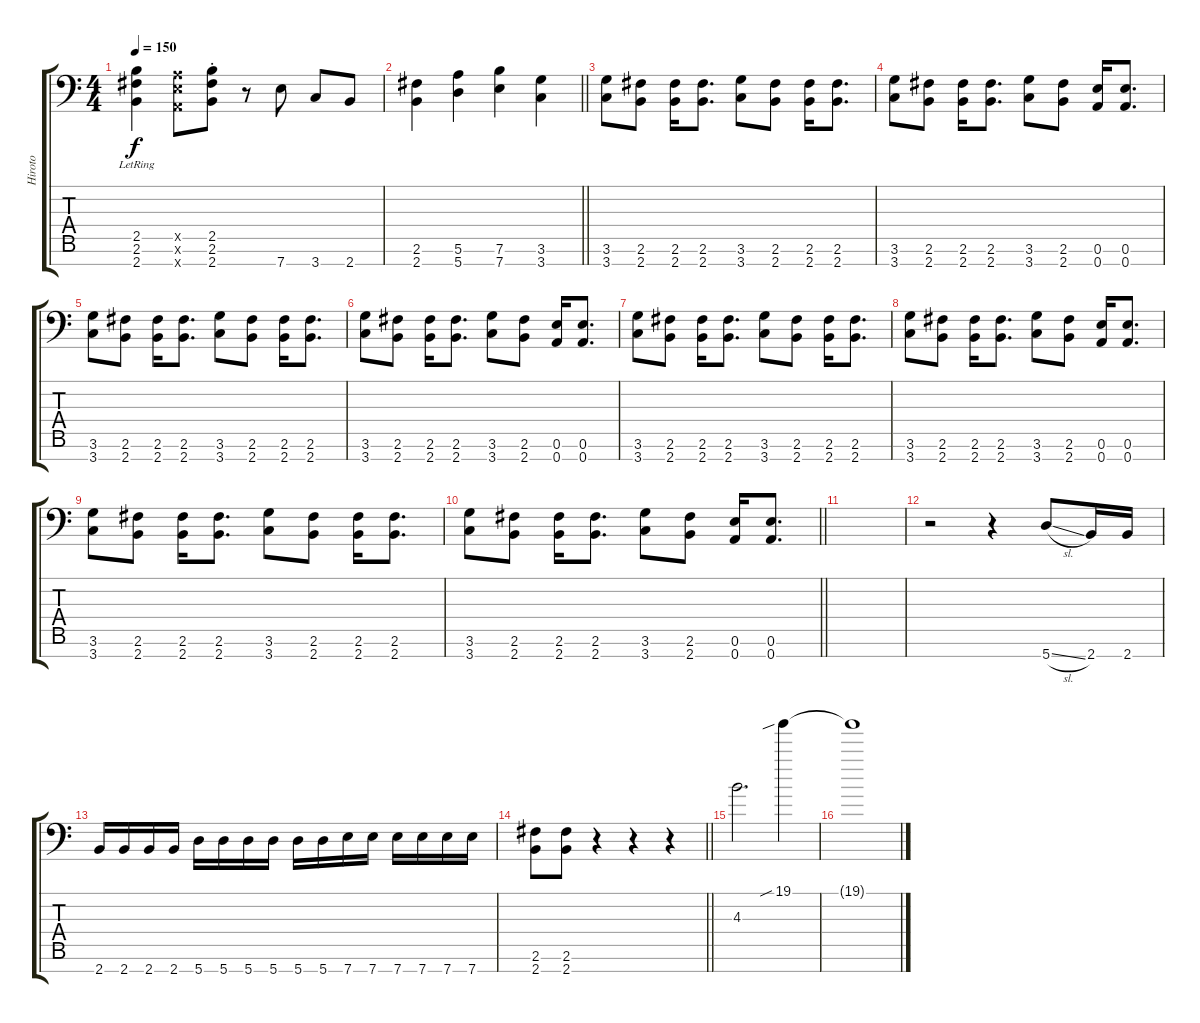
\track ("Hiroto" "Hiroto") {instrument distortionguitar}
\staff {score tabs}
\tuning (E4 B3 G3 D3 A2 E2 A1) {hide}
\ts (4 4)
\tempo 150
\clef f4
\ks c
(2.5 2.6{lr} 2.7).4{dy f} (0.5{x} 0.6{x} 0.7{x}).8 (2.5 2.6{st} 2.7).8 r.8 7.7.8 3.7.8 2.7.8 |
\barLineRight lightlight
(2.6 2.7).4 (5.6 5.7).4 (7.6 7.7).4 (3.6 3.7).4 |
\section ("" "")
(3.6 3.7).8 (2.6 2.7).8 (2.6 2.7).16 (2.6 2.7).8{d} (3.6 3.7).8 (2.6 2.7).8 (2.6 2.7).16 (2.6 2.7).8{d} |
(3.6 3.7).8 (2.6 2.7).8 (2.6 2.7).16 (2.6 2.7).8{d} (3.6 3.7).8 (2.6 2.7).8 (0.6 0.7).16 (0.6 0.7).8{d} |
(3.6 3.7).8 (2.6 2.7).8 (2.6 2.7).16 (2.6 2.7).8{d} (3.6 3.7).8 (2.6 2.7).8 (2.6 2.7).16 (2.6 2.7).8{d} |
(3.6 3.7).8 (2.6 2.7).8 (2.6 2.7).16 (2.6 2.7).8{d} (3.6 3.7).8 (2.6 2.7).8 (0.6 0.7).16 (0.6 0.7).8{d} |
(3.6 3.7).8 (2.6 2.7).8 (2.6 2.7).16 (2.6 2.7).8{d} (3.6 3.7).8 (2.6 2.7).8 (2.6 2.7).16 (2.6 2.7).8{d} |
(3.6 3.7).8 (2.6 2.7).8 (2.6 2.7).16 (2.6 2.7).8{d} (3.6 3.7).8 (2.6 2.7).8 (0.6 0.7).16 (0.6 0.7).8{d} |
(3.6 3.7).8 (2.6 2.7).8 (2.6 2.7).16 (2.6 2.7).8{d} (3.6 3.7).8 (2.6 2.7).8 (2.6 2.7).16 (2.6 2.7).8{d} |
\barLineRight lightlight
(3.6 3.7).8 (2.6 2.7).8 (2.6 2.7).16 (2.6 2.7).8{d} (3.6 3.7).8 (2.6 2.7).8 (0.6 0.7).16 (0.6 0.7).8{d} |
\section ("" "")
|
r.2 r.4 5.7{sl}.8 2.7.16 2.7.16 |
2.7.16 2.7.16 2.7.16 2.7.16 5.7.16 5.7.16 5.7.16 5.7.16 5.7.16 5.7.16 7.7.16 7.7.16 7.7.16 7.7.16 7.7.16 7.7.16 |
\barLineRight lightlight
(2.6 2.7).8 (2.6 2.7).8 r.4 r.4 r.4 |
\section ("" "")
4.3.2{d} 19.1{sib}.4 |
19.1{t}.1
